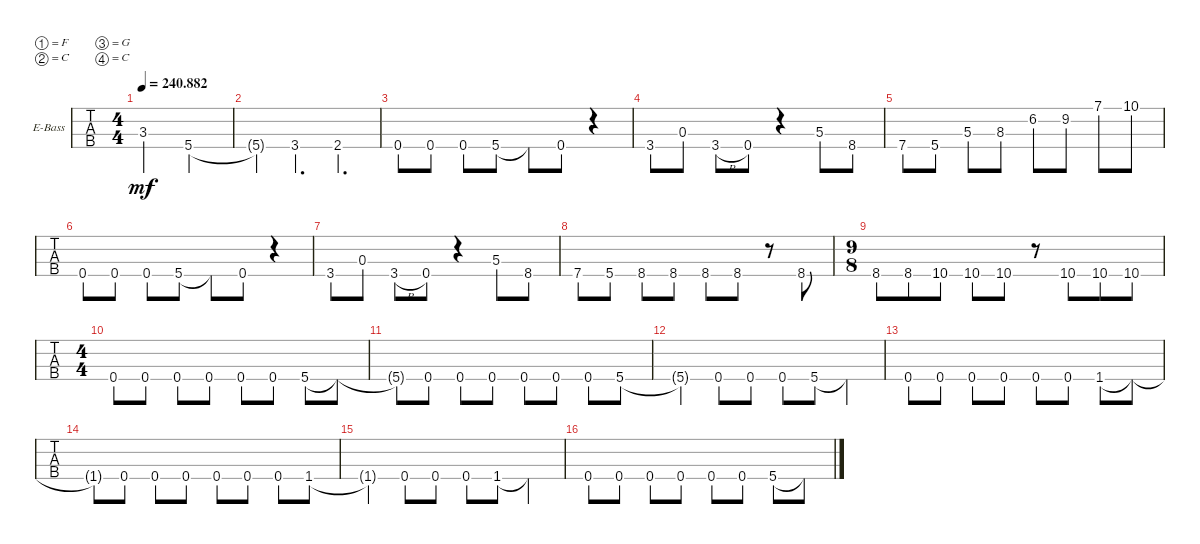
\bracketExtendMode groupsimilarinstruments
\firstSystemTrackNameOrientation horizontal
\otherSystemsTrackNameOrientation horizontal
\track ("Electric Bass" "E-Bass") {instrument electricbassfinger}
\staff {tabs}
\tuning (F2 C2 G1 C1)
\ts (4 4)
\tempo
240.882
\accidentals auto
\clef f4
\ottava regular
\simile none
\ks c
3.3{t}.2{dy mf} 5.4.2 |
5.4{t}.4 3.4.4{d} 2.4.4{d} |
0.4.8 0.4.8 0.4.8 5.4.8 5.4{t}.8 0.4.8 r.4 |
3.4.8 0.3.8 3.4{h}.8 0.4.8 r.4 5.3.8 8.4.8 |
7.4.8 5.4.8 5.3.8 8.3.8 6.2.8 9.2.8 7.1.8 10.1.8 |
0.4.8 0.4.8 0.4.8 5.4.8 5.4{t}.8 0.4.8 r.4 |
3.4.8 0.3.8 3.4{h}.8 0.4.8 r.4 5.3.8 8.4.8 |
7.4.8 5.4.8 8.4.8 8.4.8 8.4.8 8.4.8 r.8 8.4.8 |
\ts (9 8)
8.4.8 8.4.8 10.4.8 10.4.8 10.4.8 r.8 10.4.8 10.4.8 10.4.8 |
\ts (4 4)
0.4.8 0.4.8 0.4.8 0.4.8 0.4.8 0.4.8 5.4.8 5.4{t}.8 |
5.4{t}.8 0.4.8 0.4.8 0.4.8 0.4.8 0.4.8 0.4.8 5.4.8 |
5.4{t}.4 0.4.8 0.4.8 0.4.8 5.4.8 5.4{t}.4 |
0.4.8 0.4.8 0.4.8 0.4.8 0.4.8 0.4.8 1.4.8 1.4{t}.8 |
1.4{t}.8 0.4.8 0.4.8 0.4.8 0.4.8 0.4.8 0.4.8 1.4.8 |
1.4{t}.4 0.4.8 0.4.8 0.4.8 1.4.8 1.4{t}.4 |
0.4.8 0.4.8 0.4.8 0.4.8 0.4.8 0.4.8 5.4.8 5.4{t}.8
